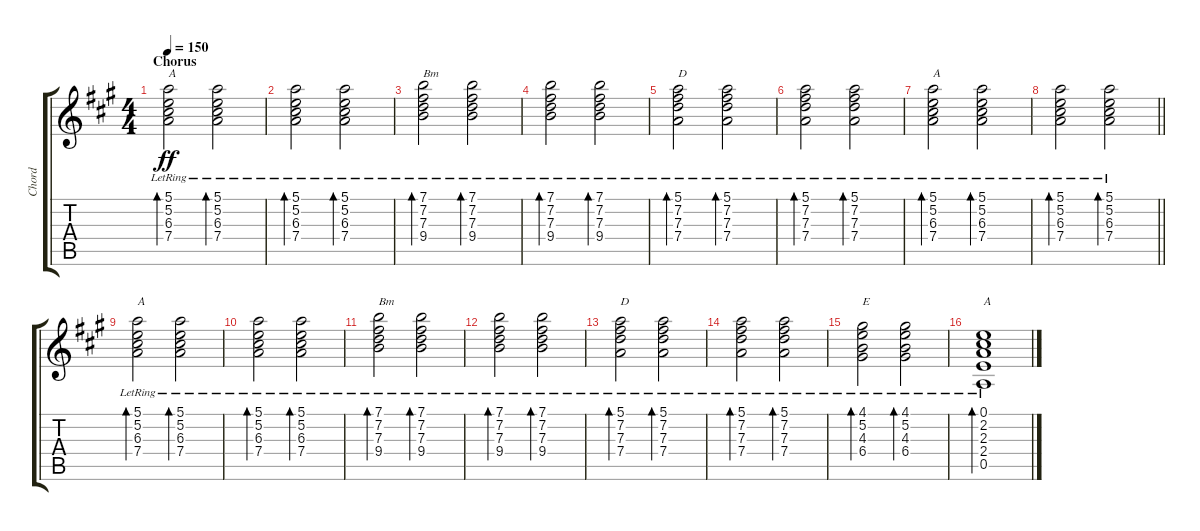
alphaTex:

\track ("Chord " "Chord ") {instrument electricguitarmuted}
\staff {score tabs}
\tuning (E4 B3 G3 D3 A2 E2) {hide}
\ts (4 4)
\section ("" "Chorus")
\tempo 150
\clef g2
\ks a
(5.1{lr} 5.2{lr} 6.3{lr} 7.4{lr}).2{bd 60 txt "A" dy ff} (5.1{lr} 5.2{lr} 6.3{lr} 7.4{lr}).2{bd 60} |
(5.1{lr} 5.2{lr} 6.3{lr} 7.4{lr}).2{bd 60} (5.1{lr} 5.2{lr} 6.3{lr} 7.4{lr}).2{bd 60} |
(7.1{lr} 7.2{lr} 7.3{lr} 9.4{lr}).2{bd 60 txt "Bm"} (7.1{lr} 7.2{lr} 7.3{lr} 9.4{lr}).2{bd 60} |
(7.1{lr} 7.2{lr} 7.3{lr} 9.4{lr}).2{bd 60} (7.1{lr} 7.2{lr} 7.3{lr} 9.4{lr}).2{bd 60} |
(5.1{lr} 7.2{lr} 7.3{lr} 7.4{lr}).2{bd 60 txt "D"} (5.1{lr} 7.2{lr} 7.3{lr} 7.4).2{bd 60} |
(5.1{lr} 7.2{lr} 7.3{lr} 7.4).2{bd 60} (5.1{lr} 7.2{lr} 7.3{lr} 7.4).2{bd 60} |
(5.1{lr} 5.2{lr} 6.3{lr} 7.4{lr}).2{bd 60 txt "A"} (5.1{lr} 5.2{lr} 6.3{lr} 7.4{lr}).2{bd 60} |
\barLineRight lightlight
(5.1{lr} 5.2{lr} 6.3{lr} 7.4{lr}).2{bd 60} (5.1{lr} 5.2{lr} 6.3{lr} 7.4{lr}).2{bd 60} |
\section ("" "")
(5.1{lr} 5.2{lr} 6.3{lr} 7.4{lr}).2{bd 60 txt "A"} (5.1{lr} 5.2{lr} 6.3{lr} 7.4{lr}).2{bd 60} |
(5.1{lr} 5.2{lr} 6.3{lr} 7.4{lr}).2{bd 60} (5.1{lr} 5.2{lr} 6.3{lr} 7.4{lr}).2{bd 60} |
(7.1{lr} 7.2{lr} 7.3{lr} 9.4{lr}).2{bd 60 txt "Bm"} (7.1{lr} 7.2{lr} 7.3{lr} 9.4{lr}).2{bd 60} |
(7.1{lr} 7.2{lr} 7.3{lr} 9.4{lr}).2{bd 60} (7.1{lr} 7.2{lr} 7.3{lr} 9.4{lr}).2{bd 60} |
(5.1{lr} 7.2{lr} 7.3{lr} 7.4{lr}).2{bd 60 txt "D"} (5.1{lr} 7.2{lr} 7.3{lr} 7.4).2{bd 60} |
(5.1{lr} 7.2{lr} 7.3{lr} 7.4).2{bd 60} (5.1{lr} 7.2{lr} 7.3{lr} 7.4).2{bd 60} |
(4.1{lr} 5.2{lr} 4.3{lr} 6.4{lr}).2{bd 60 txt "E"} (4.1{lr} 5.2{lr} 4.3{lr} 6.4{lr}).2{bd 60} |
(0.1{lr} 2.2{lr} 2.3{lr} 2.4{lr} 0.5{lr}).1{bd 60 txt "A"}
